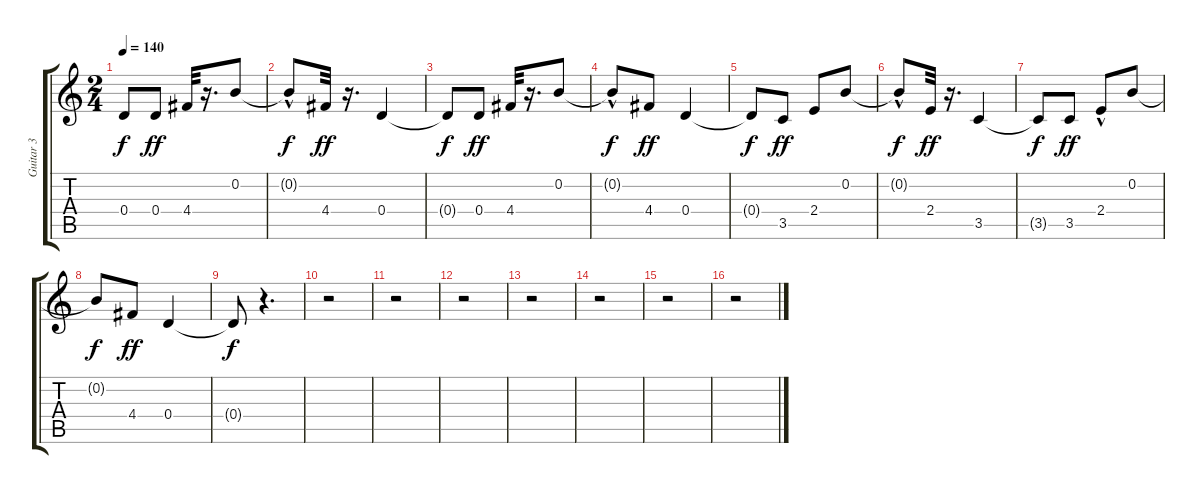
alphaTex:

\track ("Guitar 3" "Guitar 3") {instrument electricguitarclean}
\staff {score tabs}
\tuning (E4 B3 G3 D3 A2 E2) {hide}
\ts (2 4)
\tempo 140
\clef g2
\ks c
0.4{t}.8{dy f} 0.4.8{dy ff} 4.4.32 r.16{d} 0.2.8 |
0.2{hac t}.8{dy f} 4.4.32{dy ff} r.16{d} 0.4.4 |
0.4{t}.8{dy f} 0.4.8{dy ff} 4.4.32 r.16{d} 0.2.8 |
0.2{hac t}.8{dy f} 4.4.8{dy ff} 0.4.4 |
0.4{t}.8{dy f} 3.5.8{dy ff} 2.4.8 0.2.8 |
0.2{hac t}.8{dy f} 2.4.32{dy ff} r.16{d} 3.5.4 |
3.5{t}.8{dy f} 3.5.8{dy ff} 2.4{hac}.8 0.2.8 |
0.2{t}.8{dy f} 4.4.8{dy ff} 0.4.4 |
0.4{t}.8{dy f} r.4{d} |
r.2 |
r.2 |
r.2 |
r.2 |
r.2 |
r.2 |
r.2
